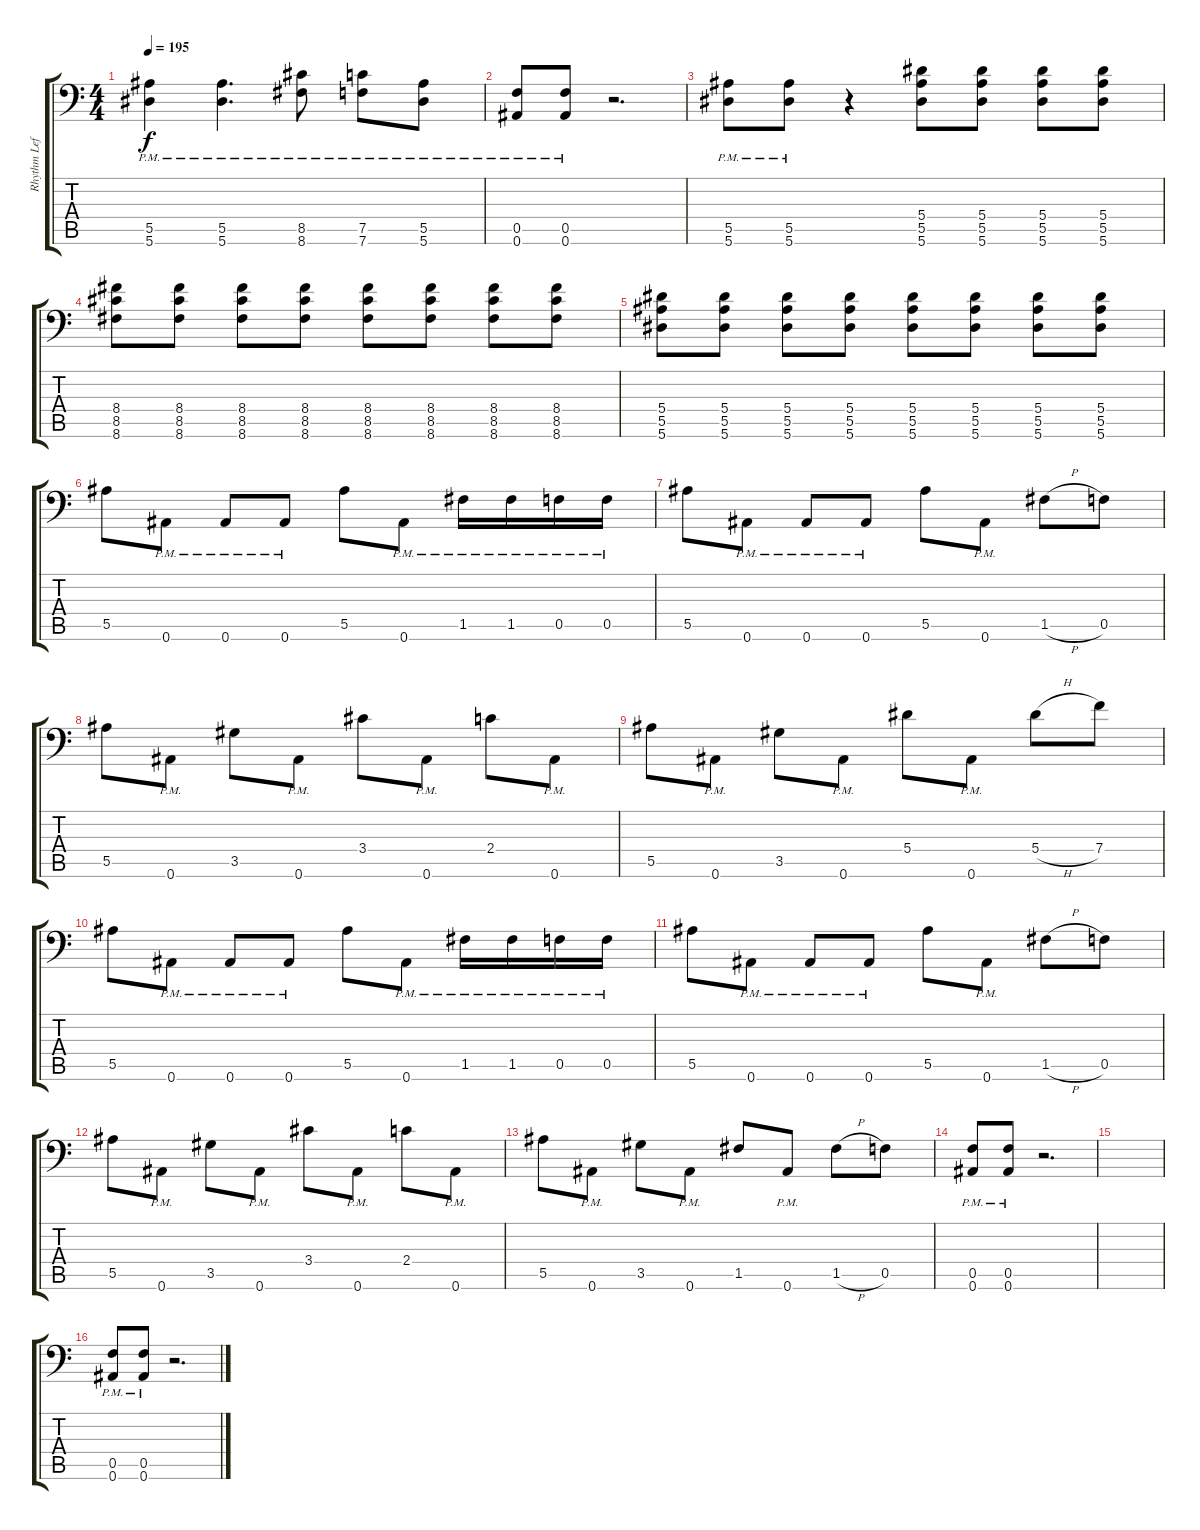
\track ("Rhythm Left" "Rhythm Lef") {instrument distortionguitar}
\staff {score tabs}
\tuning (C4 G3 Eb3 Bb2 F2 Bb1) {hide}
\ts (4 4)
\tempo 195
\clef f4
\ks c
(5.5{pm} 5.6{pm}).4{dy f} (5.5{pm} 5.6{pm}).4{d} (8.5{pm} 8.6{pm}).8 (7.5{pm} 7.6{pm}).8 (5.5{pm} 5.6{pm}).8 |
(0.5{pm} 0.6{pm}).8 (0.5{pm} 0.6{pm}).8 r.2{d} |
(5.5{pm} 5.6{pm}).8 (5.5{pm} 5.6{pm}).8 r.4 (5.4 5.5 5.6).8 (5.4 5.5 5.6).8 (5.4 5.5 5.6).8 (5.4 5.5 5.6).8 |
(8.4 8.5 8.6).8 (8.4 8.5 8.6).8 (8.4 8.5 8.6).8 (8.4 8.5 8.6).8 (8.4 8.5 8.6).8 (8.4 8.5 8.6).8 (8.4 8.5 8.6).8 (8.4 8.5 8.6).8 |
(5.4 5.5 5.6).8 (5.4 5.5 5.6).8 (5.4 5.5 5.6).8 (5.4 5.5 5.6).8 (5.4 5.5 5.6).8 (5.4 5.5 5.6).8 (5.4 5.5 5.6).8 (5.4 5.5 5.6).8 |
5.5.8 0.6{pm}.8 0.6{pm}.8 0.6{pm}.8 5.5.8 0.6{pm}.8 1.5{pm}.16 1.5{pm}.16 0.5{pm}.16 0.5{pm}.16 |
5.5.8 0.6{pm}.8 0.6{pm}.8 0.6{pm}.8 5.5.8 0.6{pm}.8 1.5{h}.8 0.5.8 |
5.5.8 0.6{pm}.8 3.5.8 0.6{pm}.8 3.4.8 0.6{pm}.8 2.4.8 0.6{pm}.8 |
5.5.8 0.6{pm}.8 3.5.8 0.6{pm}.8 5.4.8 0.6{pm}.8 5.4{h}.8 7.4.8 |
5.5.8 0.6{pm}.8 0.6{pm}.8 0.6{pm}.8 5.5.8 0.6{pm}.8 1.5{pm}.16 1.5{pm}.16 0.5{pm}.16 0.5{pm}.16 |
5.5.8 0.6{pm}.8 0.6{pm}.8 0.6{pm}.8 5.5.8 0.6{pm}.8 1.5{h}.8 0.5.8 |
5.5.8 0.6{pm}.8 3.5.8 0.6{pm}.8 3.4.8 0.6{pm}.8 2.4.8 0.6{pm}.8 |
5.5.8 0.6{pm}.8 3.5.8 0.6{pm}.8 1.5.8 0.6{pm}.8 1.5{h}.8 0.5.8 |
(0.5{pm} 0.6{pm}).8 (0.5{pm} 0.6{pm}).8 r.2{d} |
|
(0.5{pm} 0.6{pm}).8 (0.5{pm} 0.6{pm}).8 r.2{d}
